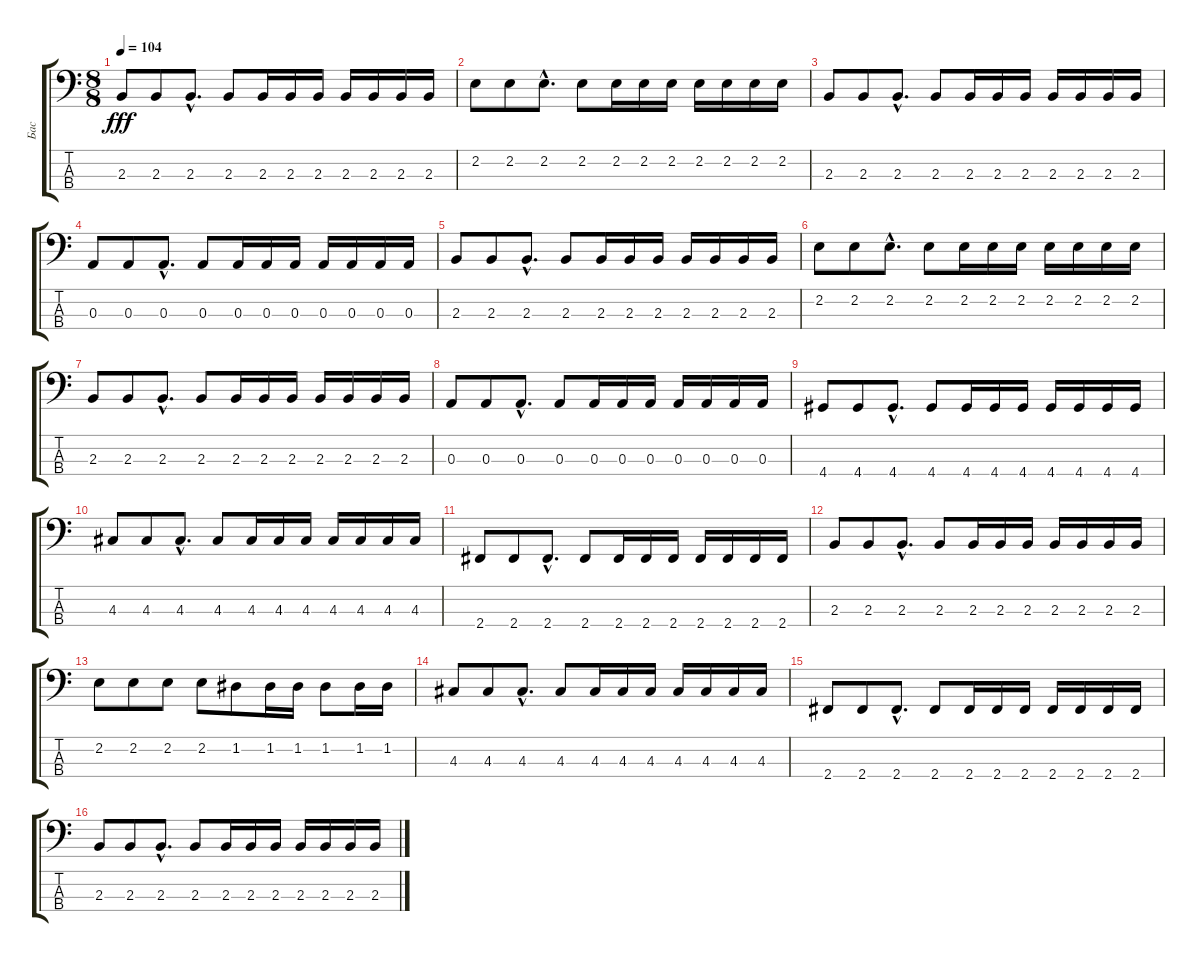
\track ("Бас" "Бас") {instrument slapbass1}
\staff {score tabs}
\tuning (G2 D2 A1 E1) {hide}
\ts (8 8)
\tempo 104
\clef f4
\ks c
2.3.8{dy fff} 2.3.8 2.3{hac}.8{d} 2.3.8 2.3.16 2.3.16 2.3.16 2.3.16 2.3.16 2.3.16 2.3.16 |
2.2.8 2.2.8 2.2{hac}.8{d} 2.2.8 2.2.16 2.2.16 2.2.16 2.2.16 2.2.16 2.2.16 2.2.16 |
2.3.8 2.3.8 2.3{hac}.8{d} 2.3.8 2.3.16 2.3.16 2.3.16 2.3.16 2.3.16 2.3.16 2.3.16 |
0.3.8 0.3.8 0.3{hac}.8{d} 0.3.8 0.3.16 0.3.16 0.3.16 0.3.16 0.3.16 0.3.16 0.3.16 |
2.3.8 2.3.8 2.3{hac}.8{d} 2.3.8 2.3.16 2.3.16 2.3.16 2.3.16 2.3.16 2.3.16 2.3.16 |
2.2.8 2.2.8 2.2{hac}.8{d} 2.2.8 2.2.16 2.2.16 2.2.16 2.2.16 2.2.16 2.2.16 2.2.16 |
2.3.8 2.3.8 2.3{hac}.8{d} 2.3.8 2.3.16 2.3.16 2.3.16 2.3.16 2.3.16 2.3.16 2.3.16 |
0.3.8 0.3.8 0.3{hac}.8{d} 0.3.8 0.3.16 0.3.16 0.3.16 0.3.16 0.3.16 0.3.16 0.3.16 |
4.4.8 4.4.8 4.4{hac}.8{d} 4.4.8 4.4.16 4.4.16 4.4.16 4.4.16 4.4.16 4.4.16 4.4.16 |
4.3.8 4.3.8 4.3{hac}.8{d} 4.3.8 4.3.16 4.3.16 4.3.16 4.3.16 4.3.16 4.3.16 4.3.16 |
2.4.8 2.4.8 2.4{hac}.8{d} 2.4.8 2.4.16 2.4.16 2.4.16 2.4.16 2.4.16 2.4.16 2.4.16 |
2.3.8 2.3.8 2.3{hac}.8{d} 2.3.8 2.3.16 2.3.16 2.3.16 2.3.16 2.3.16 2.3.16 2.3.16 |
2.2.8 2.2.8 2.2.8 2.2.8 1.2.8 1.2.16 1.2.16 1.2.8 1.2.16 1.2.16 |
4.3.8 4.3.8 4.3{hac}.8{d} 4.3.8 4.3.16 4.3.16 4.3.16 4.3.16 4.3.16 4.3.16 4.3.16 |
2.4.8 2.4.8 2.4{hac}.8{d} 2.4.8 2.4.16 2.4.16 2.4.16 2.4.16 2.4.16 2.4.16 2.4.16 |
2.3.8 2.3.8 2.3{hac}.8{d} 2.3.8 2.3.16 2.3.16 2.3.16 2.3.16 2.3.16 2.3.16 2.3.16
